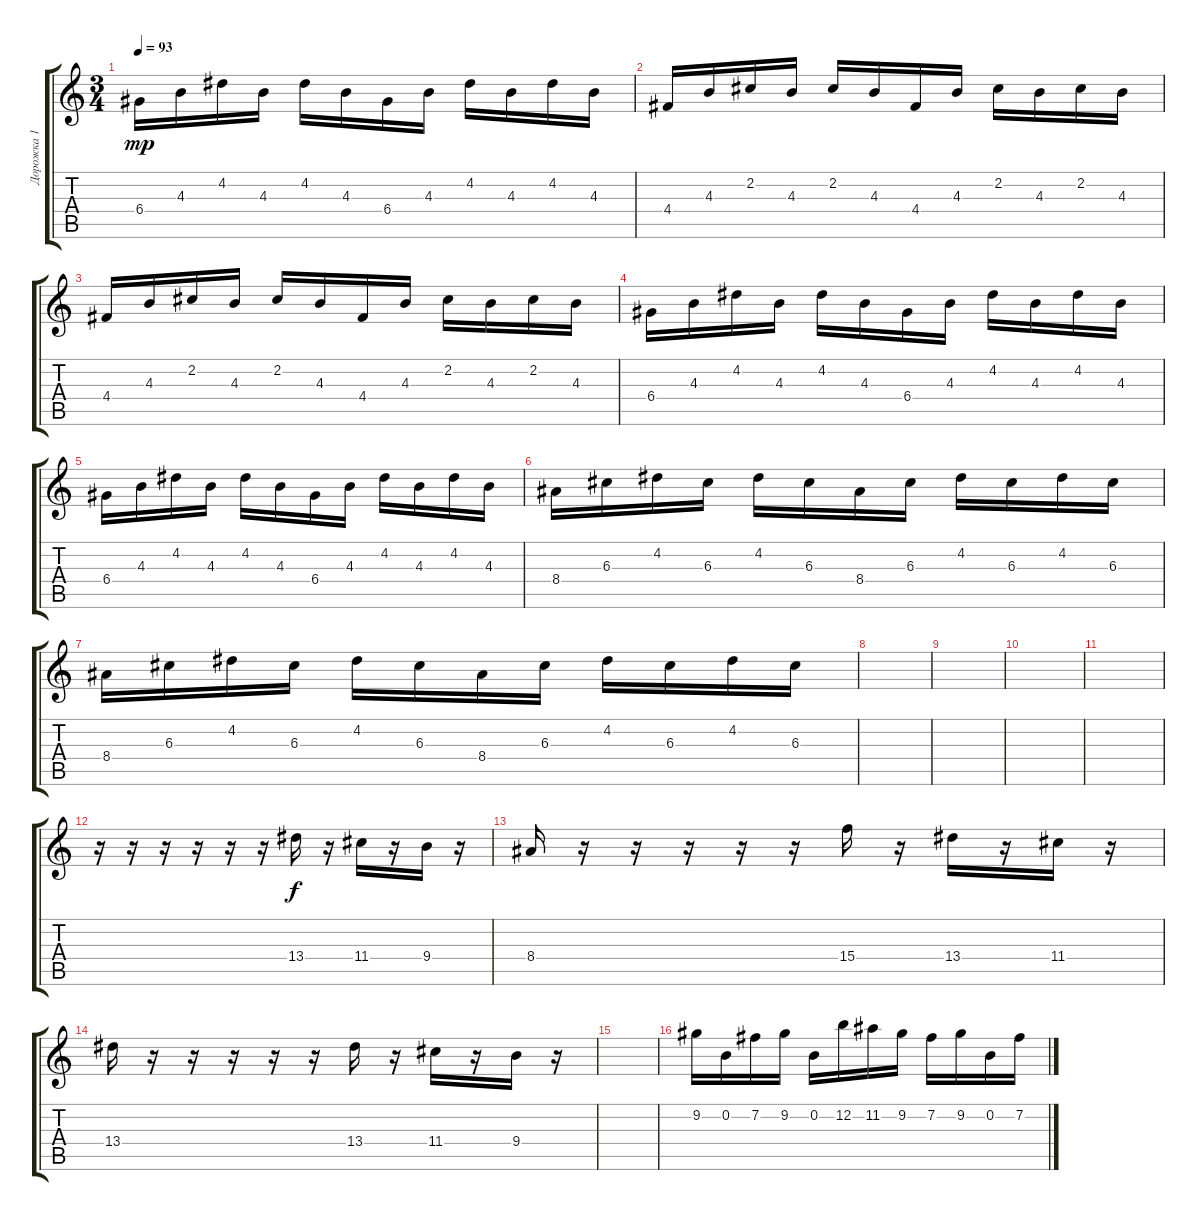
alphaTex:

\track ("Дорожка 1" "Дорожка 1") {instrument distortionguitar}
\staff {score tabs}
\tuning (E4 B3 G3 D3 A2 E2) {hide}
\ts (3 4)
\tempo 93
\clef g2
\ks c
6.4.16{dy mp} 4.3.16 4.2.16 4.3.16 4.2.16 4.3.16 6.4.16 4.3.16 4.2.16 4.3.16 4.2.16 4.3.16 |
4.4.16 4.3.16 2.2.16 4.3.16 2.2.16 4.3.16 4.4.16 4.3.16 2.2.16 4.3.16 2.2.16 4.3.16 |
4.4.16 4.3.16 2.2.16 4.3.16 2.2.16 4.3.16 4.4.16 4.3.16 2.2.16 4.3.16 2.2.16 4.3.16 |
6.4.16 4.3.16 4.2.16 4.3.16 4.2.16 4.3.16 6.4.16 4.3.16 4.2.16 4.3.16 4.2.16 4.3.16 |
6.4.16 4.3.16 4.2.16 4.3.16 4.2.16 4.3.16 6.4.16 4.3.16 4.2.16 4.3.16 4.2.16 4.3.16 |
8.4.16 6.3.16 4.2.16 6.3.16 4.2.16 6.3.16 8.4.16 6.3.16 4.2.16 6.3.16 4.2.16 6.3.16 |
8.4.16 6.3.16 4.2.16 6.3.16 4.2.16 6.3.16 8.4.16 6.3.16 4.2.16 6.3.16 4.2.16 6.3.16 |
|
|
|
|
r.16 r.16 r.16 r.16 r.16 r.16 13.4.16{dy f} r.16 11.4.16 r.16 9.4.16 r.16 |
8.4.16 r.16 r.16 r.16 r.16 r.16 15.4.16 r.16 13.4.16 r.16 11.4.16 r.16 |
13.4.16 r.16 r.16 r.16 r.16 r.16 13.4.16 r.16 11.4.16 r.16 9.4.16 r.16 |
|
9.2.16{instrument distortionguitar} 0.2.16 7.2.16 9.2.16 0.2.16 12.2.16 11.2.16 9.2.16 7.2.16 9.2.16 0.2.16 7.2.16
